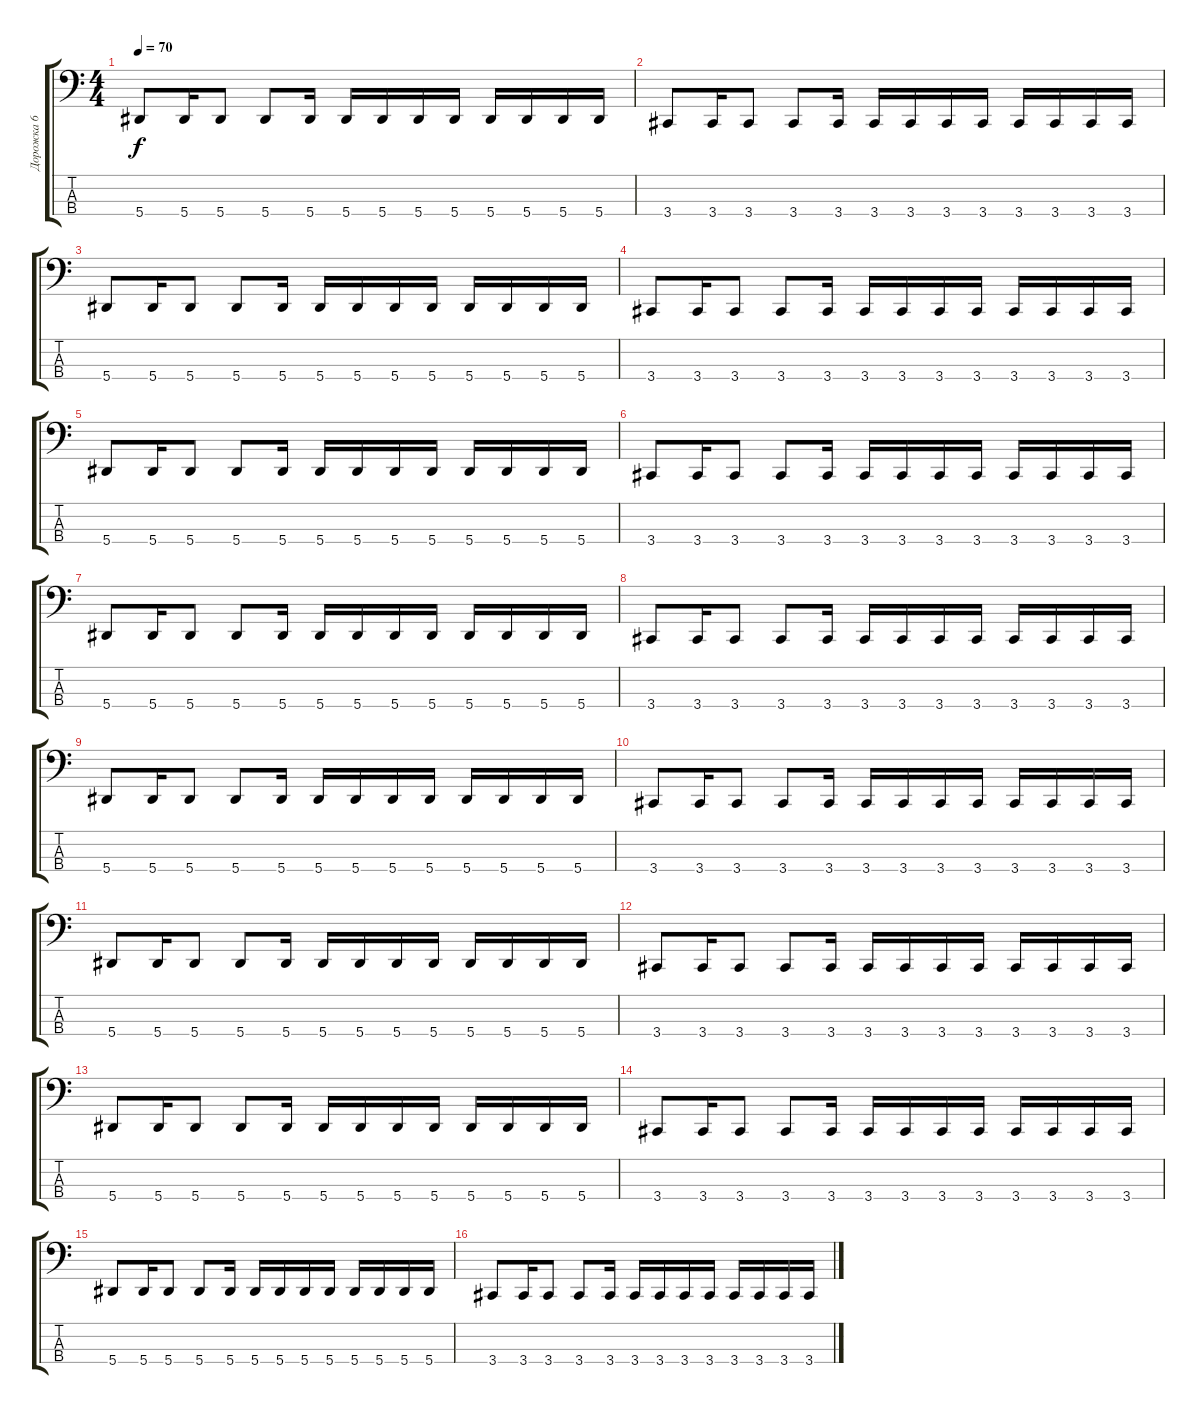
\track ("Дорожка 6" "Дорожка 6") {instrument electricbassfinger}
\staff {score tabs}
\tuning (Eb2 Bb1 F1 Bb0) {hide}
\ts (4 4)
\tempo 70
\clef f4
\ks c
5.4.8{dy f} 5.4.16 5.4.8 5.4.8 5.4.16 5.4.16 5.4.16 5.4.16 5.4.16 5.4.16 5.4.16 5.4.16 5.4.16 |
3.4.8 3.4.16 3.4.8 3.4.8 3.4.16 3.4.16 3.4.16 3.4.16 3.4.16 3.4.16 3.4.16 3.4.16 3.4.16 |
5.4.8 5.4.16 5.4.8 5.4.8 5.4.16 5.4.16 5.4.16 5.4.16 5.4.16 5.4.16 5.4.16 5.4.16 5.4.16 |
3.4.8 3.4.16 3.4.8 3.4.8 3.4.16 3.4.16 3.4.16 3.4.16 3.4.16 3.4.16 3.4.16 3.4.16 3.4.16 |
5.4.8 5.4.16 5.4.8 5.4.8 5.4.16 5.4.16 5.4.16 5.4.16 5.4.16 5.4.16 5.4.16 5.4.16 5.4.16 |
3.4.8 3.4.16 3.4.8 3.4.8 3.4.16 3.4.16 3.4.16 3.4.16 3.4.16 3.4.16 3.4.16 3.4.16 3.4.16 |
5.4.8 5.4.16 5.4.8 5.4.8 5.4.16 5.4.16 5.4.16 5.4.16 5.4.16 5.4.16 5.4.16 5.4.16 5.4.16 |
3.4.8 3.4.16 3.4.8 3.4.8 3.4.16 3.4.16 3.4.16 3.4.16 3.4.16 3.4.16 3.4.16 3.4.16 3.4.16 |
5.4.8 5.4.16 5.4.8 5.4.8 5.4.16 5.4.16 5.4.16 5.4.16 5.4.16 5.4.16 5.4.16 5.4.16 5.4.16 |
3.4.8 3.4.16 3.4.8 3.4.8 3.4.16 3.4.16 3.4.16 3.4.16 3.4.16 3.4.16 3.4.16 3.4.16 3.4.16 |
5.4.8 5.4.16 5.4.8 5.4.8 5.4.16 5.4.16 5.4.16 5.4.16 5.4.16 5.4.16 5.4.16 5.4.16 5.4.16 |
3.4.8 3.4.16 3.4.8 3.4.8 3.4.16 3.4.16 3.4.16 3.4.16 3.4.16 3.4.16 3.4.16 3.4.16 3.4.16 |
5.4.8 5.4.16 5.4.8 5.4.8 5.4.16 5.4.16 5.4.16 5.4.16 5.4.16 5.4.16 5.4.16 5.4.16 5.4.16 |
3.4.8 3.4.16 3.4.8 3.4.8 3.4.16 3.4.16 3.4.16 3.4.16 3.4.16 3.4.16 3.4.16 3.4.16 3.4.16 |
5.4.8 5.4.16 5.4.8 5.4.8 5.4.16 5.4.16 5.4.16 5.4.16 5.4.16 5.4.16 5.4.16 5.4.16 5.4.16 |
3.4.8 3.4.16 3.4.8 3.4.8 3.4.16 3.4.16 3.4.16 3.4.16 3.4.16 3.4.16 3.4.16 3.4.16 3.4.16
